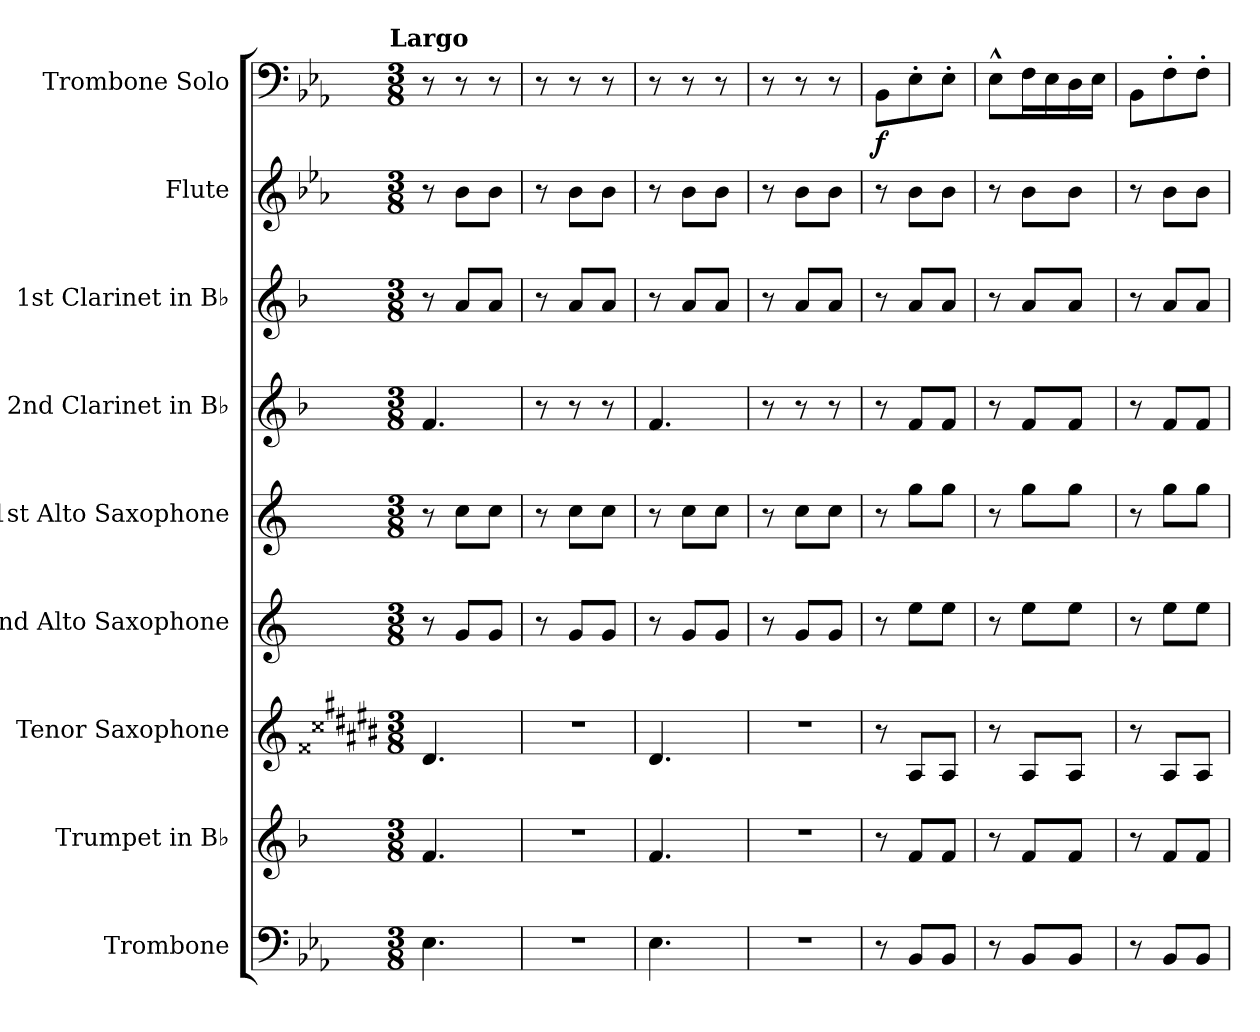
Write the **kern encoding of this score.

**kern	**kern	**kern	**kern	**kern	**kern	**kern	**kern	**kern	**dynam
*part9	*part8	*part7	*part6	*part5	*part4	*part3	*part2	*part1	*part1
*staff9	*staff8	*staff7	*staff6	*staff5	*staff4	*staff3	*staff2	*staff1	*staff1
*I"Trombone	*I"Trumpet in B♭	*I"Tenor Saxophone	*I"2nd Alto Saxophone	*I"1st Alto Saxophone	*I"2nd Clarinet in B♭	*I"1st Clarinet in B♭	*I"Flute	*I"Trombone Solo	*
*I'Tbn.	*	*I'T. Sax.	*I'A. Sax.	*I'A. Sax.	*	*	*I'Fl.	*I'Tbn.	*
*clefF4	*clefG2	*clefG2	*clefG2	*clefG2	*clefG2	*clefG2	*clefG2	*clefF4	*
*	*ITrd1c2	*ITrd9c14	*ITrd5c9	*ITrd5c9	*ITrd1c2	*ITrd1c2	*	*	*
*k[b-e-a-]	*k[b-e-a-]	*k[f##c##g#d#a#e#b#]	*k[b-e-a-]	*k[b-e-a-]	*k[b-e-a-]	*k[b-e-a-]	*k[b-e-a-]	*k[b-e-a-]	*
!!LO:TX:omd:t=Largo
*M3/8	*M3/8	*M3/8	*M3/8	*M3/8	*M3/8	*M3/8	*M3/8	*M3/8	*
*MM50	*MM50	*MM50	*MM50	*MM50	*MM50	*MM50	*MM50	*MM50	*
=1	=1	=1	=1	=1	=1	=1	=1	=1	=1
4.E-\	4.e-/	4.D#/	8r	8r	4.e-/	8r	8r	8r	.
.	.	.	8B-/L	8e-\L	.	8g/L	8b-\L	8r	.
.	.	.	8B-/J	8e-\J	.	8g/J	8b-\J	8r	.
=2	=2	=2	=2	=2	=2	=2	=2	=2	=2
4.r	4.r	4.r	8r	8r	8r	8r	8r	8r	.
.	.	.	8B-/L	8e-\L	8r	8g/L	8b-\L	8r	.
.	.	.	8B-/J	8e-\J	8r	8g/J	8b-\J	8r	.
=3	=3	=3	=3	=3	=3	=3	=3	=3	=3
4.E-\	4.e-/	4.D#/	8r	8r	4.e-/	8r	8r	8r	.
.	.	.	8B-/L	8e-\L	.	8g/L	8b-\L	8r	.
.	.	.	8B-/J	8e-\J	.	8g/J	8b-\J	8r	.
=4	=4	=4	=4	=4	=4	=4	=4	=4	=4
4.r	4.r	4.r	8r	8r	8r	8r	8r	8r	.
.	.	.	8B-/L	8e-\L	8r	8g/L	8b-\L	8r	.
.	.	.	8B-/J	8e-\J	8r	8g/J	8b-\J	8r	.
=5	=5	=5	=5	=5	=5	=5	=5	=5	=5
!	!	!	!	!	!	!	!	!	!LO:DY:b
8r	8r	8r	8r	8r	8r	8r	8r	8BB-\L	f
8BB-/L	8e-/L	8AA#/L	8g\L	8b-\L	8e-/L	8g/L	8b-\L	8E-'\	.
8BB-/J	8e-/J	8AA#/J	8g\J	8b-\J	8e-/J	8g/J	8b-\J	8E-'\J	.
=6	=6	=6	=6	=6	=6	=6	=6	=6	=6
8r	8r	8r	8r	8r	8r	8r	8r	8E-^^\L	.
8BB-/L	8e-/L	8AA#/L	8g\L	8b-\L	8e-/L	8g/L	8b-\L	16F\L	.
.	.	.	.	.	.	.	.	16E-\	.
8BB-/J	8e-/J	8AA#/J	8g\J	8b-\J	8e-/J	8g/J	8b-\J	16D\	.
.	.	.	.	.	.	.	.	16E-\JJ	.
=7	=7	=7	=7	=7	=7	=7	=7	=7	=7
8r	8r	8r	8r	8r	8r	8r	8r	8BB-\L	.
8BB-/L	8e-/L	8AA#/L	8g\L	8b-\L	8e-/L	8g/L	8b-\L	8F'\	.
8BB-/J	8e-/J	8AA#/J	8g\J	8b-\J	8e-/J	8g/J	8b-\J	8F'\J	.
=	=	=	=	=	=	=	=	=	=
*-	*-	*-	*-	*-	*-	*-	*-	*-	*-
